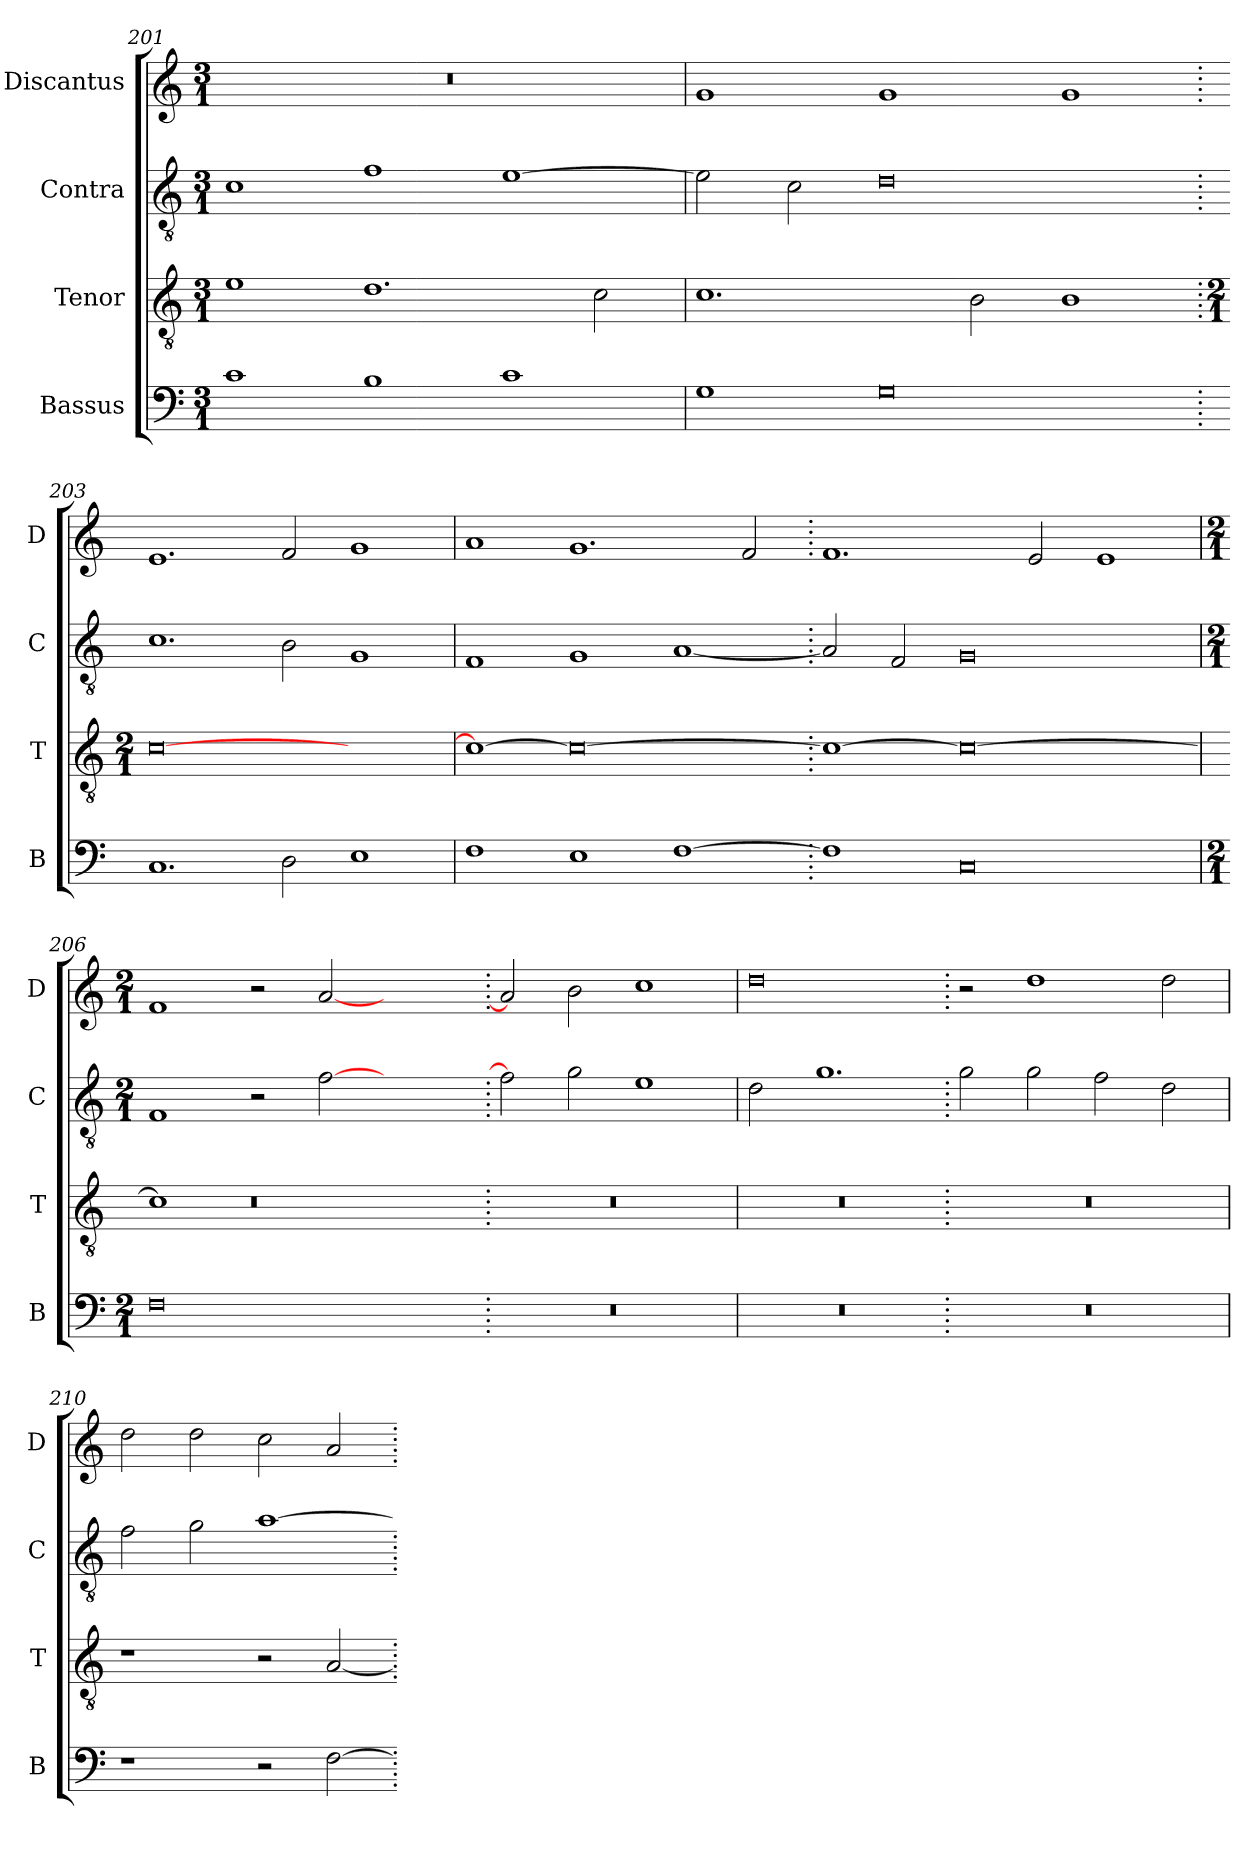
**kern	**kern	**kern	**kern
*part4	*part3	*part2	*part1
*staff4	*staff3	*staff2	*staff1
*I"Bassus	*I"Tenor	*I"Contra	*I"Discantus
*I'B	*I'T	*I'C	*I'D
*clefF4	*clefGv2	*clefGv2	*clefG2
*k[]	*k[]	*k[]	*k[]
*M3/1	*M3/1	*M3/1	*M3/1
=201	=201	=201	=201
1c	1e	1c	0.r
1B	1.d	1f	.
1c	.	[1e	.
.	2c\	.	.
=202	=202	=202	=202
1G	1.c	2e\]	1g
.	.	2c\	.
0G	.	0d	1g
.	2B\	.	.
.	1B	.	1g
=203.	=203.	=203.	=203.
*	*M2/1	*	*
1.C	[0c	1.c	1.e
2D\	.	2B\	2f/
1E	1ryy	1G	1g
=204	=204	=204	=204
1F	1c_	1F	1a
1E	0c_	1G	1.g
[1F	.	[1A	.
.	.	.	2f/
=205.	=205.	=205.	=205.
1F]	1c_	2A/]	1.f
.	.	2F/	.
0C	0c_	0G	.
.	.	.	2e/
.	.	.	1e
=206	=206	=206	=206
*M2/1	*	*M2/1	*M2/1
0F	1c]	1F	1f
.	0r	2r	2r
.	.	[2f\	[2a/
1ryy	.	1ryy	1ryy
=207.	=207.	=207.	=207.
0r	0r	2f\]	2a/]
.	.	2g\	2b\
.	.	1e	1cc
=208	=208	=208	=208
0r	0r	2d\	0dd
.	.	1.g	.
=209.	=209.	=209.	=209.
0r	0r	2g\	2r
.	.	2g\	1dd
.	.	2f\	.
.	.	2d\	2dd\
=210	=210	=210	=210
1r	1r	2f\	2dd\
.	.	2g\	2dd\
2r	2r	[1a	2cc\
[2F\	[2A/	.	2a/
=.	=.	=.	=.
*-	*-	*-	*-
